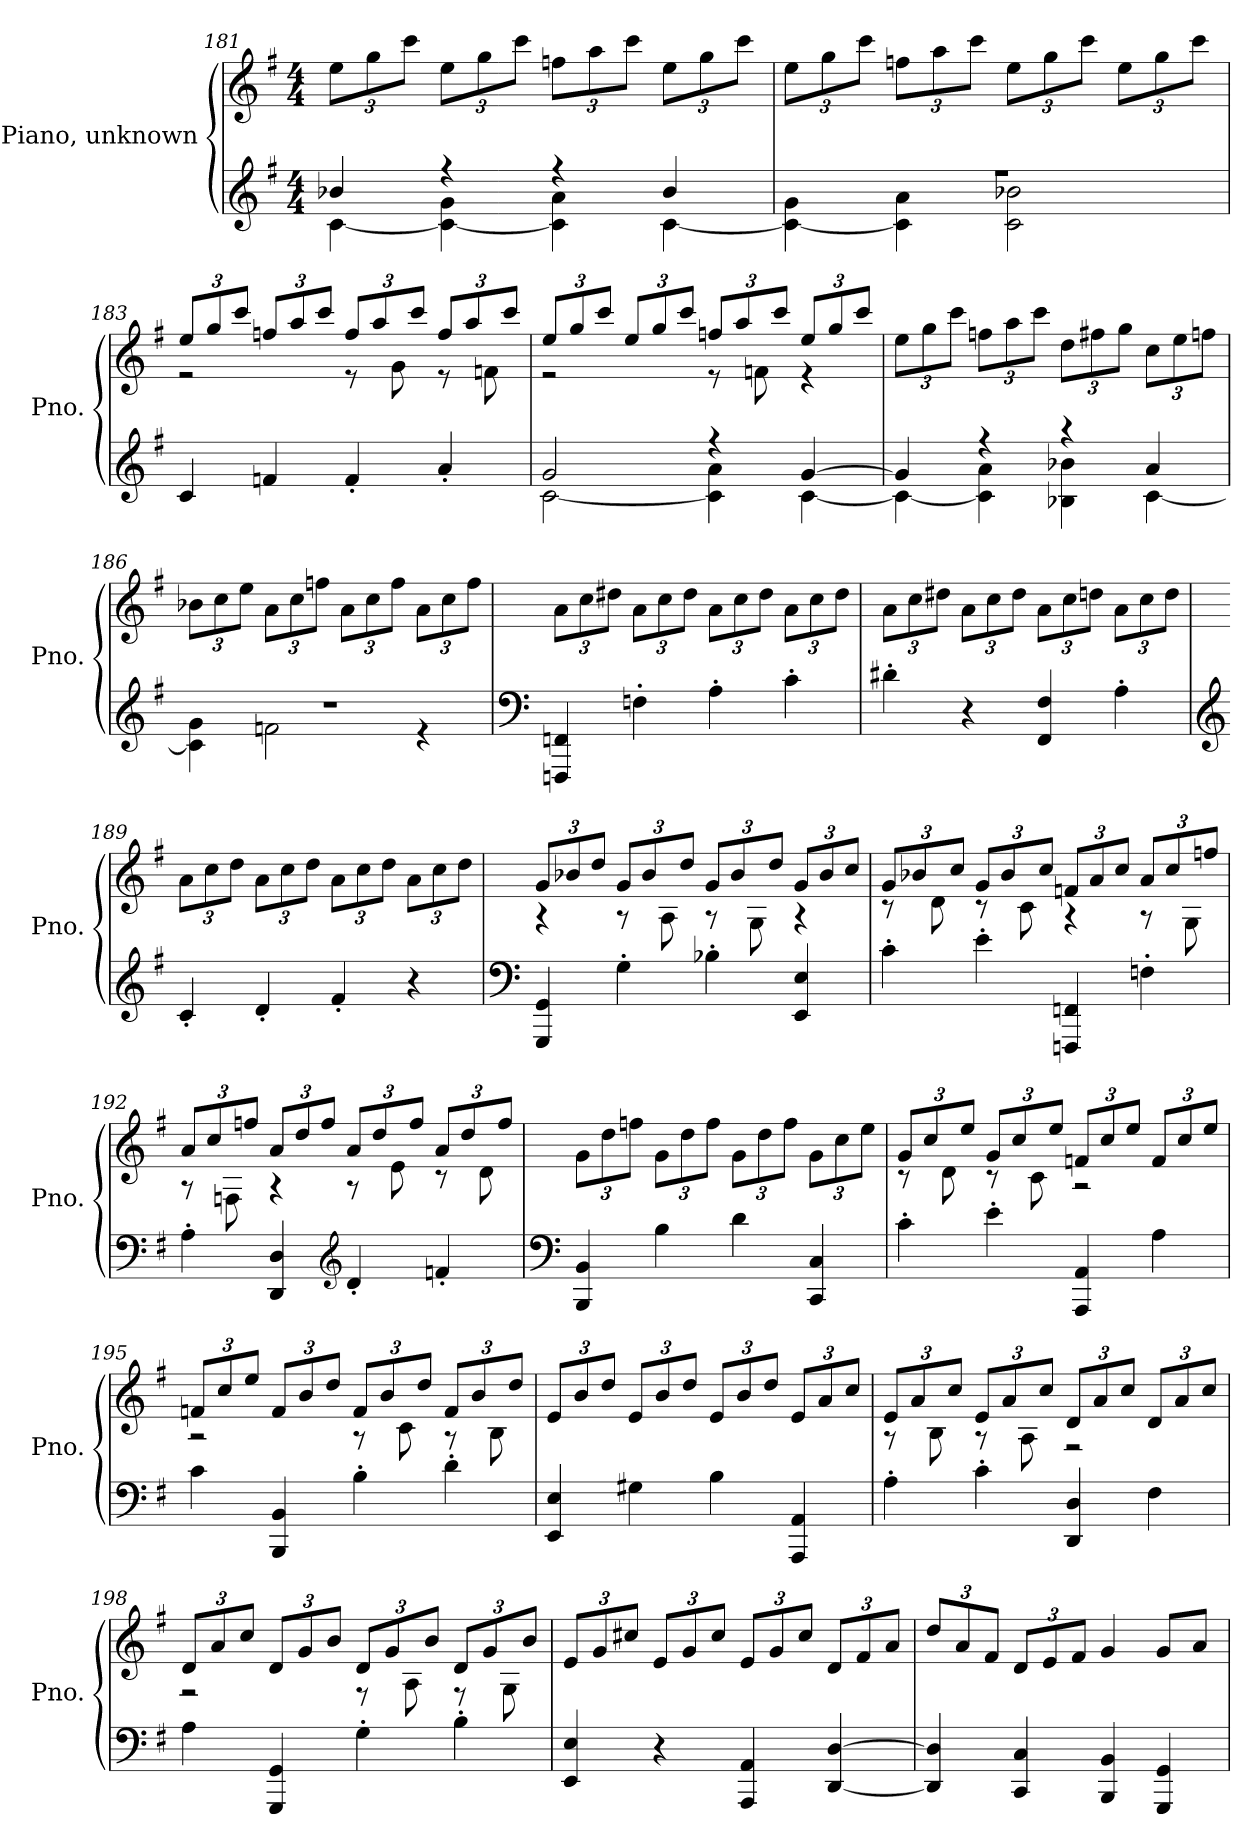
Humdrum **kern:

**kern	**kern
*part1	*part1
*staff2	*staff1
*I"Piano, unknown	*
*I'Pno.	*
!!LO:LB:g=z
*clefG2	*clefG2
*k[f#]	*k[f#]
*M4/4	*M4/4
=181	=181
*^	*
*	*	*Xbrackettup
4b-X/	[4c\	12ee\L
.	.	12gg\
.	.	12ccc\J
4r	4c\_ 4g\	12ee\L
.	.	12gg\
.	.	12ccc\J
4r	4c\] 4a\	12ffn\L
.	.	12aa\
.	.	12ccc\J
4b-/	[4c\	12ee\L
.	.	12gg\
.	.	12ccc\J
=182	=182	=182
1r	4c\_ 4g\	12ee\L
.	.	12gg\
.	.	12ccc\J
.	4c\] 4a\	12ffn\L
.	.	12aa\
.	.	12ccc\J
.	2c\ 2b-X\	12ee\L
.	.	12gg\
.	.	12ccc\J
.	.	12ee\L
.	.	12gg\
.	.	12ccc\J
*v	*v	*
=183	=183
*	*^
4c/	12ee/L	2r
.	12gg/	.
.	12ccc/J	.
4fn/	12ffn/L	.
.	12aa/	.
.	12ccc/J	.
4f'/	12ff/L	8r
.	12aa/	.
.	.	8g\
.	12ccc/J	.
4a'/	12ff/L	8r
.	12aa/	.
.	.	8fn\
.	12ccc/J	.
!!LO:PB:g=z	!!
=184	=184	=184
*^	*	*
2g/	[2c\	12ee/L	2r
.	.	12gg/	.
.	.	12ccc/J	.
.	.	12ee/L	.
.	.	12gg/	.
.	.	12ccc/J	.
4r	4c\] 4a\	12ffn/L	8r
.	.	12aa/	.
.	.	.	8fn\
.	.	12ccc/J	.
[4g/	[4c\	12ee/L	4r
.	.	12gg/	.
.	.	12ccc/J	.
*	*	*v	*v
=185	=185	=185
4g/]	4c\_	12ee\L
.	.	12gg\
.	.	12ccc\J
4r	4c\] 4a\	12ffn\L
.	.	12aa\
.	.	12ccc\J
4r	4B-X\ 4b-X\	12dd\L
.	.	12ff#X\
.	.	12gg\J
4a/	[4c\	12cc\L
.	.	12ee\
.	.	12ffn\J
=186	=186	=186
1r	4c\] 4g\	12b-X\L
.	.	12cc\
.	.	12ee\J
.	2fn\	12a\L
.	.	12cc\
.	.	12ffn\J
.	.	12a\L
.	.	12cc\
.	.	12ff\J
.	4r	12a\L
.	.	12cc\
.	.	12ff\J
*v	*v	*
!!LO:LB:g=z
=187	=187
*clefF4	*
4FFFn/ 4FFn/	12a\L
.	12cc\
.	12dd#X\J
4Fn'\	12a\L
.	12cc\
.	12dd#\J
4A'\	12a\L
.	12cc\
.	12dd#\J
4c'\	12a\L
.	12cc\
.	12dd#\J
=188	=188
4d#X'\	12a\L
.	12cc\
.	12dd#X\J
4r	12a\L
.	12cc\
.	12dd#\J
4FF#/ 4F#/	12a\L
.	12cc\
.	12ddn\J
4A'\	12a\L
.	12cc\
.	12dd\J
=189	=189
*clefG2	*
4c'/	12a\L
.	12cc\
.	12dd\J
4d'/	12a\L
.	12cc\
.	12dd\J
4f#'/	12a\L
.	12cc\
.	12dd\J
4r	12a\L
.	12cc\
.	12dd\J
!!LO:LB:g=z
=190	=190
*clefF4	*
*	*^
4GGG/ 4GG/	12g/L	4r
.	12b-X/	.
.	12dd/J	.
4G'\	12g/L	8r
.	12b-/	.
.	.	8A\
.	12dd/J	.
4B-X'\	12g/L	8r
.	12b-/	.
.	.	8G\
.	12dd/J	.
4EE/ 4E/	12g/L	4r
.	12b-/	.
.	12cc/J	.
=191	=191	=191
4c'\	12g/L	8r
.	12b-X/	.
.	.	8d\
.	12cc/J	.
4e'\	12g/L	8r
.	12b-/	.
.	.	8c\
.	12cc/J	.
4FFFn/ 4FFn/	12fn/L	4r
.	12a/	.
.	12cc/J	.
4Fn'\	12a/L	8r
.	12cc/	.
.	.	8G\
.	12ffn/J	.
!!LO:LB:g=z	!!
=192	=192	=192
4A'\	12a/L	8r
.	12cc/	.
.	.	8Fn\
.	12ffn/J	.
4DD/ 4D/	12a/L	4r
.	12dd/	.
.	12ff/J	.
*clefG2	*	*
4d'/	12a/L	8r
.	12dd/	.
.	.	8e\
.	12ff/J	.
4fn'/	12a/L	8r
.	12dd/	.
.	.	8d\
.	12ff/J	.
*	*v	*v
=193	=193
*clefF4	*
4BBB/ 4BB/	12g\L
.	12dd\
.	12ffn\J
4B\	12g\L
.	12dd\
.	12ff\J
4d\	12g\L
.	12dd\
.	12ff\J
4CC/ 4C/	12g\L
.	12cc\
.	12ee\J
=194	=194
*	*^
4c'\	12g/L	8r
.	12cc/	.
.	.	8d\
.	12ee/J	.
4e'\	12g/L	8r
.	12cc/	.
.	.	8c\
.	12ee/J	.
4AAA/ 4AA/	12fn/L	2r
.	12cc/	.
.	12ee/J	.
4A\	12f/L	.
.	12cc/	.
.	12ee/J	.
!!LO:LB:g=z	!!
=195	=195	=195
4c\	12fn/L	2r
.	12cc/	.
.	12ee/J	.
4BBB/ 4BB/	12f/L	.
.	12b/	.
.	12dd/J	.
4B'\	12f/L	8r
.	12b/	.
.	.	8c\
.	12dd/J	.
4d'\	12f/L	8r
.	12b/	.
.	.	8B\
.	12dd/J	.
*	*v	*v
=196	=196
4EE/ 4E/	12e/L
.	12b/
.	12dd/J
4G#X\	12e/L
.	12b/
.	12dd/J
4B\	12e/L
.	12b/
.	12dd/J
4AAA/ 4AA/	12e/L
.	12a/
.	12cc/J
=197	=197
*	*^
4A'\	12e/L	8r
.	12a/	.
.	.	8B\
.	12cc/J	.
4c'\	12e/L	8r
.	12a/	.
.	.	8A\
.	12cc/J	.
4DD/ 4D/	12d/L	2r
.	12a/	.
.	12cc/J	.
4F#\	12d/L	.
.	12a/	.
.	12cc/J	.
!!LO:LB:g=z	!!
=198	=198	=198
4A\	12d/L	2r
.	12a/	.
.	12cc/J	.
4GGG/ 4GG/	12d/L	.
.	12g/	.
.	12b/J	.
4G'\	12d/L	8r
.	12g/	.
.	.	8A\
.	12b/J	.
4B'\	12d/L	8r
.	12g/	.
.	.	8G\
.	12b/J	.
*	*v	*v
=199	=199
4EE/ 4E/	12e/L
.	12g/
.	12cc#X/J
4r	12e/L
.	12g/
.	12cc#/J
4AAA/ 4AA/	12e/L
.	12g/
.	12cc#/J
[4DD/ [4D/	12d/L
.	12f#/
.	12a/J
=200	=200
4DD/] 4D/]	12dd/L
.	12a/
.	12f#/J
4CC/ 4C/	12d/L
.	12e/
.	12f#/J
4BBB/ 4BB/	4g/
4GGG/ 4GG/	8g/L
.	8a/J
=	=
*-	*-
